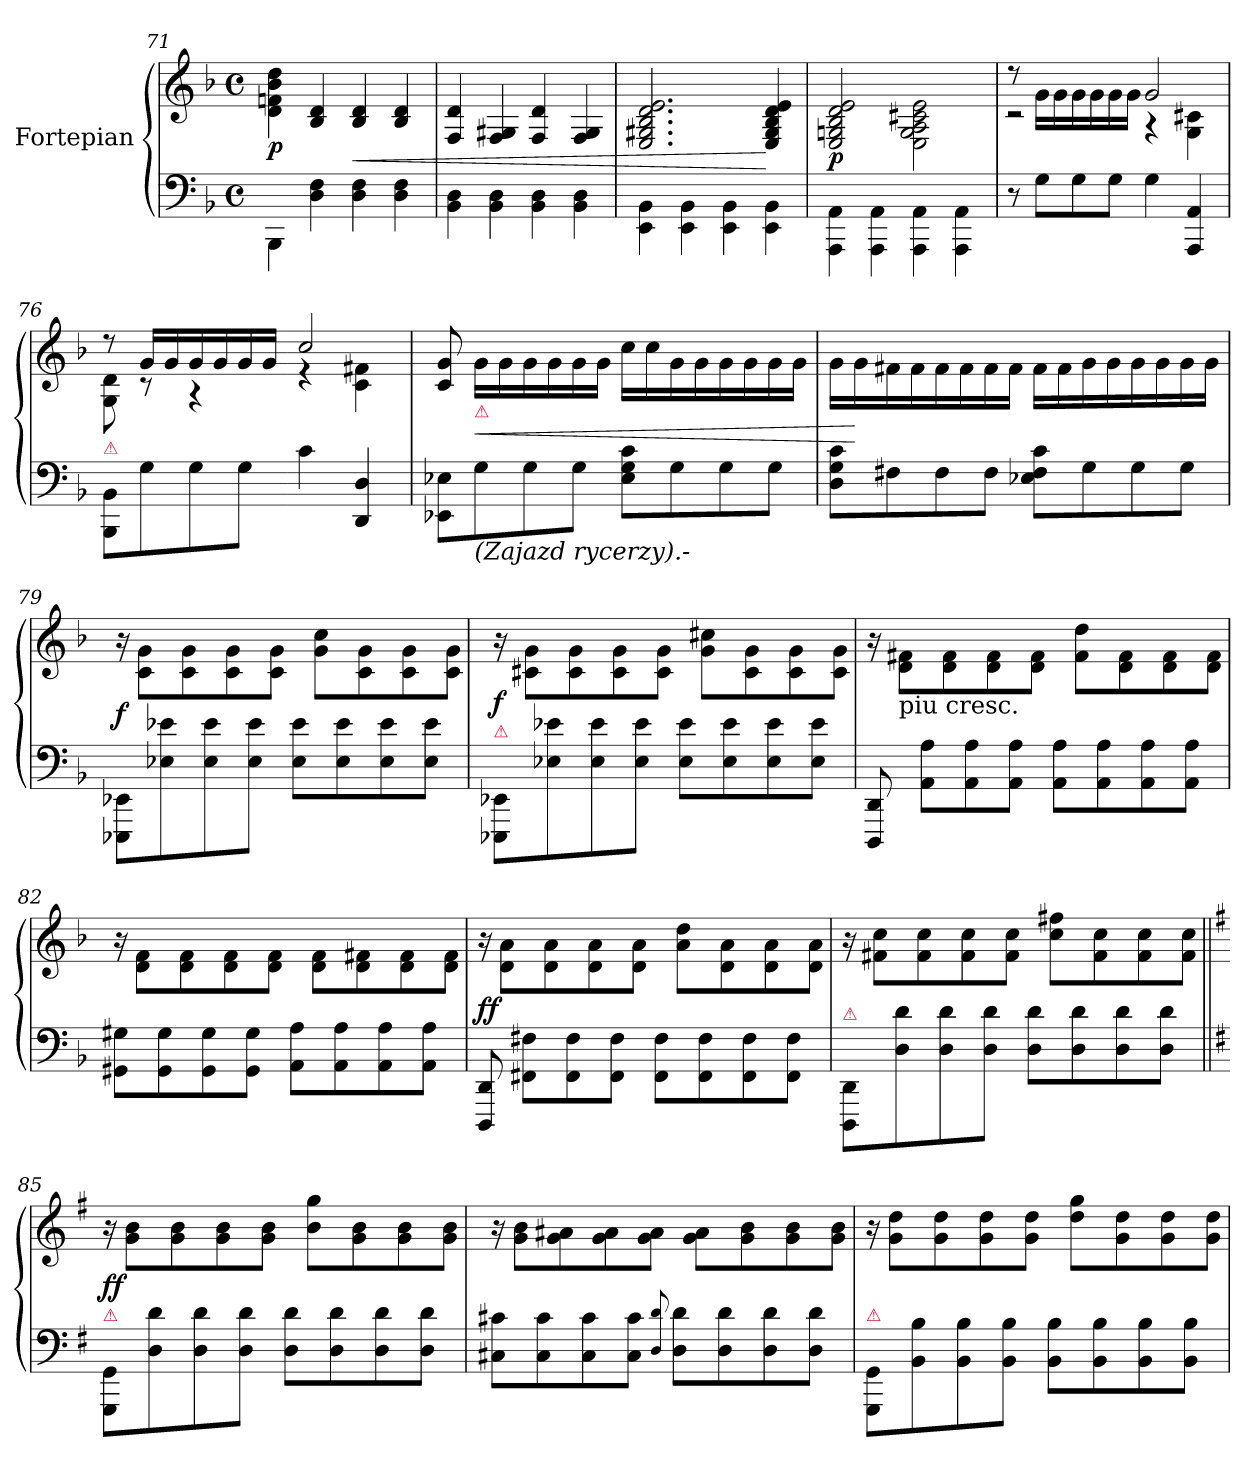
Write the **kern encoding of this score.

**kern	**kern	**dynam
*part1	*part1	*part1
*staff2	*staff1	*staff1/2
*I"Fortepian	*	*
*clefF4	*clefG2	*
*k[b-]	*k[b-]	*
*M4/4	*M4/4	*
*met(c)	*met(c)	*
=71	=71	=71
4BBB-\	4d\ 4fn\ 4b-\ 4dd\	p
4D\ 4F\	4B-/ 4d/	.
4D\ 4F\	4B-/ 4d/	<
4D\ 4F\	4B-/ 4d/	.
=72	=72	=72
4BB-\ 4D\	4F/ 4d/	.
4BB-\ 4D\	4F/ 4G#X/	.
4BB-\ 4D\	4F/ 4d/	.
4BB-\ 4D\	4F/ 4G#/	.
=73	=73	=73
4EE\ 4BB-\	2.E/ 2.G#X/ 2.B-/ 2.d/ 2.e/	.
4EE\ 4BB-\	.	.
4EE\ 4BB-\	.	.
4EE\ 4BB-\	4E/ 4G#/ 4B-/ 4d/ 4e/	[
=74	=74	=74
4AAA\ 4AA\	2E/ 2Gn/ 2B-/ 2d/ 2e/	p
4AAA\ 4AA\	.	.
4AAA\ 4AA\	2E\ 2G\ 2A\ 2c#X\ 2e\	.
4AAA\ 4AA\	.	.
=75	=75	=75
*	*^	*
8r	8r	2rc	.
8G\L	16g\LL	.	.
.	16g\	.	.
8G\	16g\	.	.
.	16g\	.	.
8G\J	16g\	.	.
.	16g\JJ	.	.
4G\	2g/	4r	.
4AAA/ 4AA/	.	4G\ 4c#X\	.
=76	=76	=76	=76
!LO:TX:a:color=crimson:t=⚠	!	!	!
8BBB-/ 8BB-/L	8r	8G\ 8d\	.
8G\	16g/LL	8r	.
.	16g/	.	.
8G\	16g/	4r	.
.	16g/	.	.
8G\J	16g/	.	.
.	16g/JJ	.	.
=-	=-	=-	=-
4c\	2cc/	4r	.
4DD/ 4D/	.	4c\ 4f#X\	.
*	*v	*v	*
=77	=77	=77
8EE-X\ 8E-X\L	8c/ 8g/	.
!	!LO:TX:b:color=crimson:t=⚠	!
!LO:TX:b:i:t=(Zajazd rycerzy).-	!	!
8G\	16g\LL	<
.	16g\	.
8G\	16g\	.
.	16g\	.
8G\J	16g\	.
.	16g\JJ	.
8E-\ 8G\ 8c\L	16cc\LL	.
.	16cc\	.
8G\	16g\	.
.	16g\	.
8G\	16g\	.
.	16g\	.
8G\J	16g\	.
.	16g\JJ	.
=78	=78	=78
8D\ 8G\ 8c\L	16g\LL	.
.	16g\	[
8F#X\	16f#X\	.
.	16f#\	.
8F#\	16f#\	.
.	16f#\	.
8F#\J	16f#\	.
.	16f#\JJ	.
8E-X\ 8F#\ 8c\L	16f#\LL	.
.	16f#\	.
8G\	16g\	.
.	16g\	.
8G\	16g\	.
.	16g\	.
8G\J	16g\	.
.	16g\JJ	.
=79	=79	=79
8EEE-X\ 8EE-X\L	16r	f
.	8c\ 8g\L	.
8E-X\ 8e-X\	.	.
.	8c\ 8g\	.
8E-\ 8e-\	.	.
.	8c\ 8g\	.
8E-\ 8e-\J	.	.
.	8c\ 8g\J	.
8E-\ 8e-\L	.	.
.	8g\ 8cc\L	.
8E-\ 8e-\	.	.
.	8c\ 8g\	.
8E-\ 8e-\	.	.
.	8c\ 8g\	.
8E-\ 8e-\J	.	.
!	!LO:N:vis=8	!
.	16c\ 16g\J	.
=80	=80	=80
!LO:TX:a:color=crimson:t=⚠	!	!
8EEE-X/ 8EE-X/L	16r	f
.	8c#X\ 8g\L	.
8E-X\ 8e-X\	.	.
.	8c#\ 8g\	.
8E-\ 8e-\	.	.
.	8c#\ 8g\	.
8E-\ 8e-\J	.	.
.	8c#\ 8g\J	.
8E-\ 8e-\L	.	.
.	8g\ 8cc#X\L	.
8E-\ 8e-\	.	.
.	8c#\ 8g\	.
8E-\ 8e-\	.	.
.	8c#\ 8g\	.
8E-\ 8e-\J	.	.
!	!LO:N:vis=8	!
.	16c#\ 16g\J	.
=81	=81	=81
8DDD/ 8DD/	16r	.
!	!LO:TX:c:t=piu cresc.	!
.	8d\ 8f#X\L	.
8AA\ 8A\L	.	.
.	8d\ 8f#\	.
8AA\ 8A\	.	.
.	8d\ 8f#\	.
8AA\ 8A\J	.	.
.	8d\ 8f#\J	.
8AA\ 8A\L	.	.
.	8f#\ 8dd\L	.
8AA\ 8A\	.	.
.	8d\ 8f#\	.
8AA\ 8A\	.	.
.	8d\ 8f#\	.
8AA\ 8A\J	.	.
!	!LO:N:vis=8	!
.	16d\ 16f#\J	.
=82	=82	=82
8GG#X\ 8G#X\L	16r	.
.	8d\ 8f\L	.
8GG#\ 8G#\	.	.
.	8d\ 8f\	.
8GG#\ 8G#\	.	.
.	8d\ 8f\	.
8GG#\ 8G#\J	.	.
.	8d\ 8f\J	.
8AA\ 8A\L	.	.
.	8d\ 8f\L	.
8AA\ 8A\	.	.
.	8d\ 8f#X\	.
8AA\ 8A\	.	.
.	8d\ 8f#\	.
8AA\ 8A\J	.	.
!	!LO:N:vis=8	!
.	16d\ 16f#\J	.
=83	=83	=83
8DDD/ 8DD/	16r	ff
.	8d\ 8a\L	.
8FF#X\ 8F#X\L	.	.
.	8d\ 8a\	.
8FF#\ 8F#\	.	.
.	8d\ 8a\	.
8FF#\ 8F#\J	.	.
.	8d\ 8a\J	.
8FF#\ 8F#\L	.	.
.	8a\ 8dd\L	.
8FF#\ 8F#\	.	.
.	8d\ 8a\	.
8FF#\ 8F#\	.	.
.	8d\ 8a\	.
8FF#\ 8F#\J	.	.
!	!LO:N:vis=8	!
.	16d\ 16a\J	.
=84	=84	=84
!LO:TX:a:color=crimson:t=⚠	!	!
8DDD/ 8DD/L	16r	.
.	8f#X\ 8cc\L	.
8D\ 8d\	.	.
.	8f#\ 8cc\	.
8D\ 8d\	.	.
.	8f#\ 8cc\	.
8D\ 8d\J	.	.
.	8f#\ 8cc\J	.
8D\ 8d\L	.	.
.	8cc\ 8ff#X\L	.
8D\ 8d\	.	.
.	8f#\ 8cc\	.
8D\ 8d\	.	.
.	8f#\ 8cc\	.
8D\ 8d\J	.	.
!	!LO:N:vis=8	!
.	16f#\ 16cc\J	.
=85||	=85||	=85||
*k[f#]	*k[f#]	*
!LO:TX:a:color=crimson:t=⚠	!	!
8GGG/ 8GG/L	16r	ff
.	8g\ 8b\L	.
8D\ 8d\	.	.
.	8g\ 8b\	.
8D\ 8d\	.	.
.	8g\ 8b\	.
8D\ 8d\J	.	.
.	8g\ 8b\J	.
8D\ 8d\L	.	.
.	8b\ 8gg\L	.
8D\ 8d\	.	.
.	8g\ 8b\	.
8D\ 8d\	.	.
.	8g\ 8b\	.
8D\ 8d\J	.	.
!	!LO:N:vis=8	!
.	16g\ 16b\J	.
=86	=86	=86
8C#X\ 8c#X\L	16r	.
.	8g\ 8b\L	.
8C#\ 8c#\	.	.
.	8g\ 8a#X\	.
8C#\ 8c#\	.	.
.	8g\ 8a#\	.
8C#\ 8c#\J	.	.
.	8g\ 8a#\J	.
8qqD/ 8qqd/	.	.
8D\ 8d\L	.	.
.	8g\ 8a#\L	.
8D\ 8d\	.	.
.	8g\ 8b\	.
8D\ 8d\	.	.
.	8g\ 8b\	.
8D\ 8d\J	.	.
!	!LO:N:vis=8	!
.	16g\ 16b\J	.
=87	=87	=87
!LO:TX:a:color=crimson:t=⚠	!	!
8GGG/ 8GG/L	16r	.
.	8g\ 8dd\L	.
8BB\ 8B\	.	.
.	8g\ 8dd\	.
8BB\ 8B\	.	.
.	8g\ 8dd\	.
8BB\ 8B\J	.	.
.	8g\ 8dd\J	.
8BB\ 8B\L	.	.
.	8dd\ 8gg\L	.
8BB\ 8B\	.	.
.	8g\ 8dd\	.
8BB\ 8B\	.	.
.	8g\ 8dd\	.
8BB\ 8B\J	.	.
!	!LO:N:vis=8	!
.	16g\ 16dd\J	.
=	=	=
*-	*-	*-
